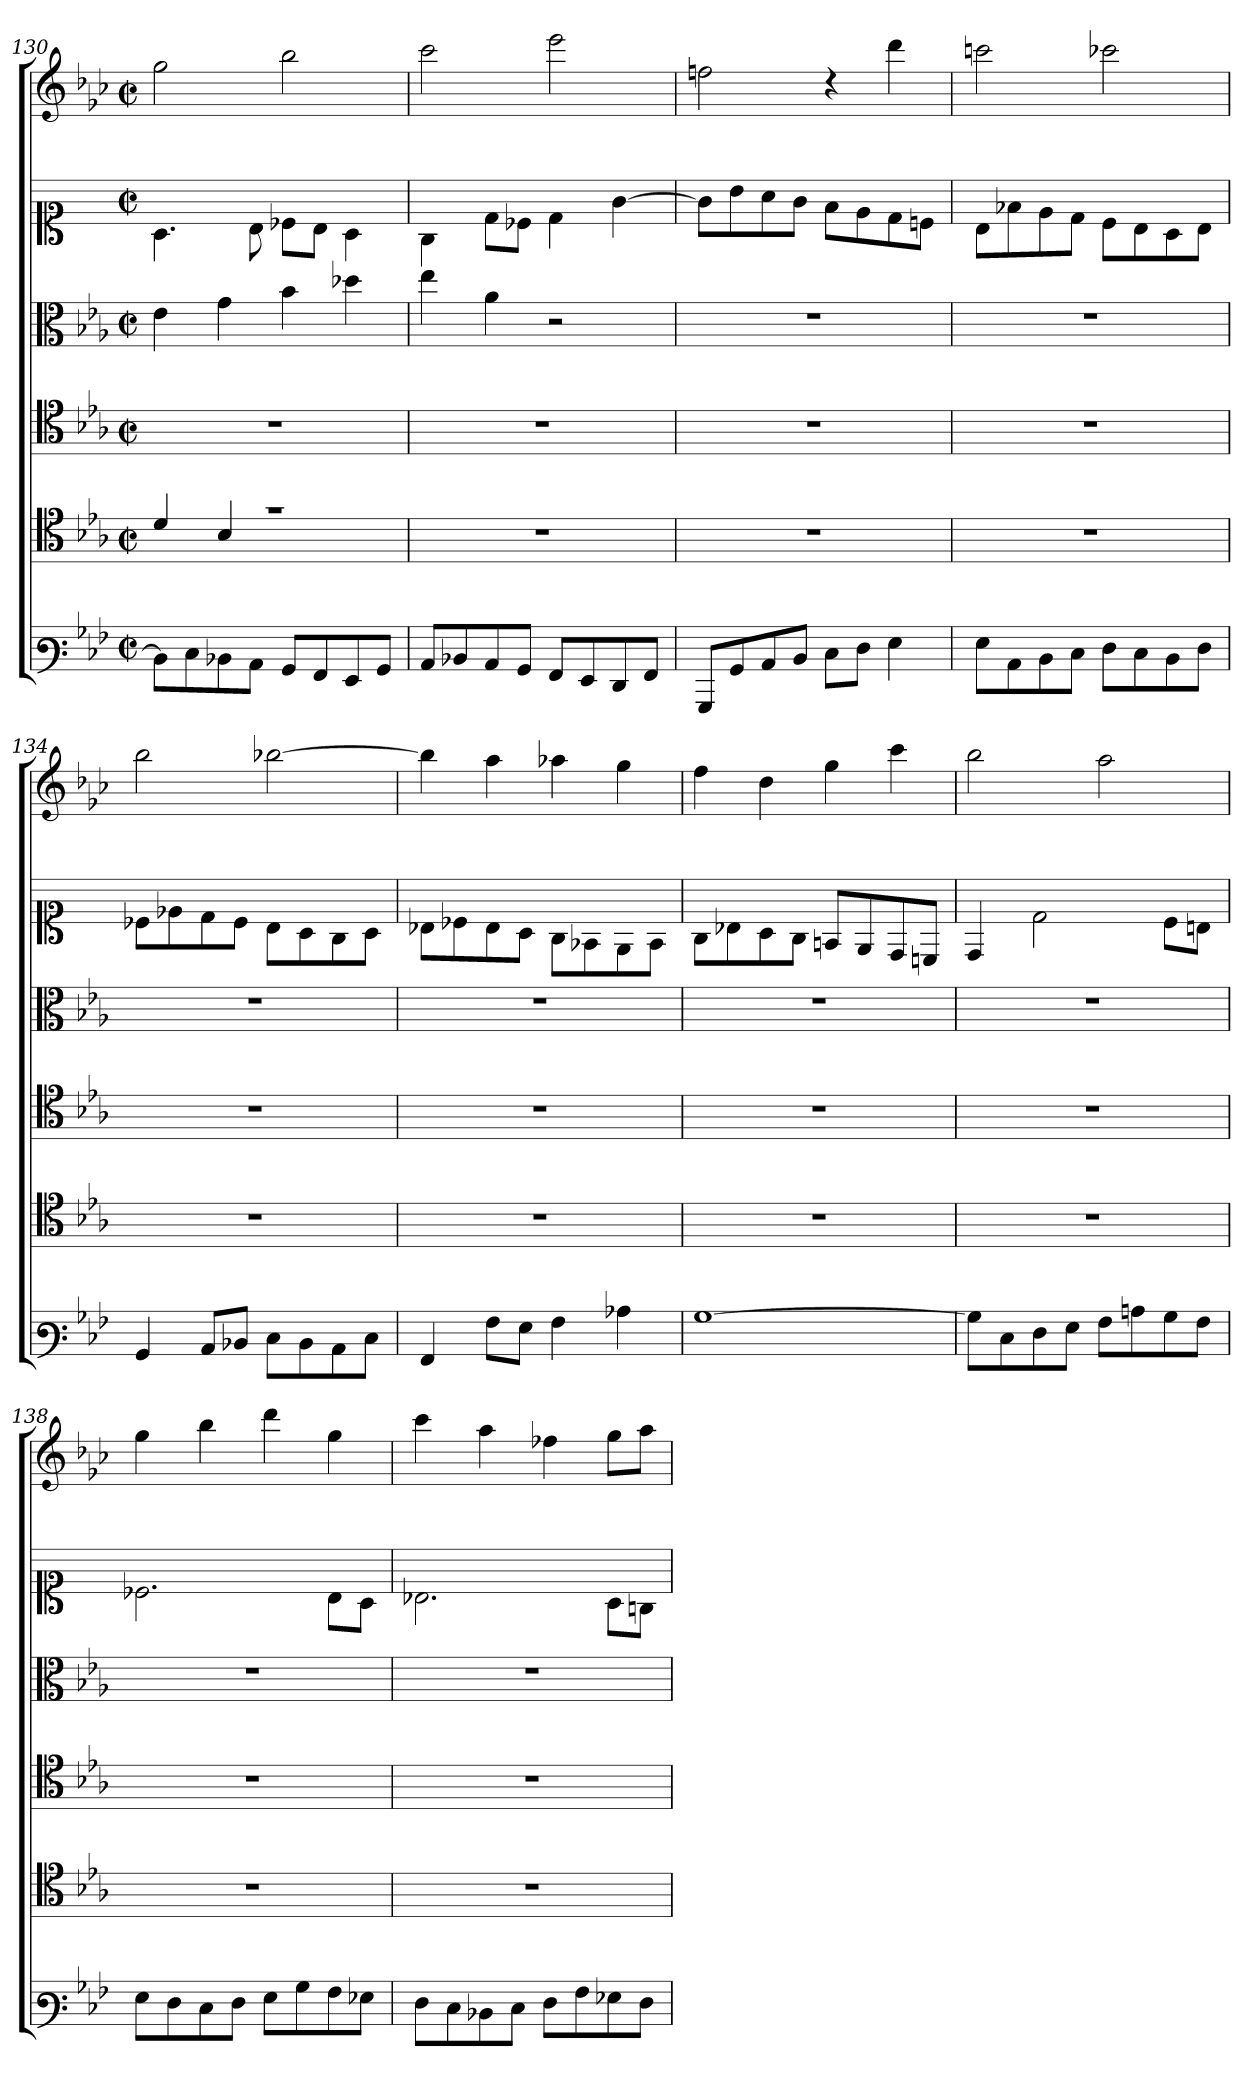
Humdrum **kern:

**kern	**kern	**kern	**kern	**kern	**kern
*part6	*part5	*part4	*part3	*part2	*part1
*staff6	*staff5	*staff4	*staff3	*staff2	*staff1
*clefF3	*clefC4	*clefC4	*clefC3	*clefC1	*clefG3
*k[b-e-a-]	*k[b-e-a-]	*k[b-e-a-]	*k[b-e-a-]	*	*k[b-e-a-]
*M2/2	*M2/2	*M2/2	*M2/2	*M2/2	*M2/2
*met(c|)	*met(c|)	*met(c|)	*met(c|)	*met(c|)	*met(c|)
=130	=130	=130	=130	=130	=130
*	*^	*	*	*	*
8D-\L]	4d/	1rg	1r	4e-\	4.A\	2ee-\
8E-\	.	.	.	.	.	.
8D-X\	4B-/	.	.	4g\	.	.
8C\J	.	.	.	.	8B\	.
8BB-/L	2ryy	.	.	4b-\	8c-X\L	2gg\
8AA-/	.	.	.	.	8B\J	.
8GG/	.	.	.	4dd-X\	4A\	.
8BB-/J	.	.	.	.	.	.
*	*v	*v	*	*	*	*
=131	=131	=131	=131	=131	=131
8C/L	1r	1r	4ee-\	4G\	2aa-\
8D-X/	.	.	.	.	.
8C/	.	.	4a-\	8d\L	.
8BB-/J	.	.	.	8c-X\J	.
8AA-/L	.	.	2rd	4d\	2ccc\
8GG/	.	.	.	.	.
8FF/	.	.	.	[>4g\	.
8AA-/J	.	.	.	.	.
=132	=132	=132	=132	=132	=132
8BBB-/L	1r	1r	1r	8g\L]	2ddn\
8BB-/	.	.	.	8b\	.
8C/	.	.	.	8a\	.
8D/J	.	.	.	8g\J	.
8E-\L	.	.	.	8f\L	4rb
8F\J	.	.	.	8e\	.
4G\	.	.	.	8d\	4bb-\
.	.	.	.	8cn\J	.
!!LO:LB:g=z
=133	=133	=133	=133	=133	=133
8G\L	1r	1r	1r	8B\L	2aan\
8C\	.	.	.	8f-X\	.
8D\	.	.	.	8e\	.
8E-\J	.	.	.	8d\J	.
8F\L	.	.	.	8c\L	2aa-X\
8E-\	.	.	.	8B\	.
8D\	.	.	.	8A\	.
8F\J	.	.	.	8B\J	.
=134	=134	=134	=134	=134	=134
4BB-/	1r	1r	1r	8c-X\L	2gg\
.	.	.	.	8e-X\	.
8C/L	.	.	.	8d\	.
8D-X/J	.	.	.	8c-\J	.
8E-\L	.	.	.	8B\L	[2gg-X\
8D-\	.	.	.	8A\	.
8C\	.	.	.	8G\	.
8E-\J	.	.	.	8A\J	.
=135	=135	=135	=135	=135	=135
4AA-/	1r	1r	1r	8B-X\L	4gg-\]
.	.	.	.	8c-X\	.
8A-\L	.	.	.	8B-\	4ff\
8G\J	.	.	.	8A\J	.
4A-\	.	.	.	8G\L	4ff-X\
.	.	.	.	8F-X\	.
4c-X\	.	.	.	8E\	4ee-\
.	.	.	.	8F-\J	.
=136	=136	=136	=136	=136	=136
[>1B-	1r	1r	1r	8G\L	4dd\
.	.	.	.	8B-X\	.
.	.	.	.	8A\	4b-\
.	.	.	.	8G\J	.
.	.	.	.	8Fn/L	4ee-\
.	.	.	.	8E/	.
.	.	.	.	8D/	4aa-\
.	.	.	.	8Cn/J	.
=137	=137	=137	=137	=137	=137
8B-\L]	1r	1r	1r	4D/	2gg\
8E-\	.	.	.	.	.
8F\	.	.	.	2d\	.
8G\J	.	.	.	.	.
8A-\L	.	.	.	.	2ff\
8cn\	.	.	.	.	.
8B-\	.	.	.	8c\L	.
8A-\J	.	.	.	8Bn\J	.
!!LO:LB:g=z
=138	=138	=138	=138	=138	=138
8G\L	1r	1r	1r	2.c-X\	4ee-\
8F\	.	.	.	.	.
8E-\	.	.	.	.	4gg\
8F\J	.	.	.	.	.
8G\L	.	.	.	.	4bb-\
8B-\	.	.	.	.	.
8A-\	.	.	.	8B\L	4ee-\
8G-X\J	.	.	.	8A\J	.
=139	=139	=139	=139	=139	=139
8F\L	1r	1r	1r	2.B-X\	4aa-\
8E-\	.	.	.	.	.
8D-X\	.	.	.	.	4ff\
8E-\J	.	.	.	.	.
8F\L	.	.	.	.	4dd-X\
8A-\	.	.	.	.	.
8G-X\	.	.	.	8A\L	8ee-\L
8F\J	.	.	.	8Gn\J	8ff\J
=	=	=	=	=	=
*-	*-	*-	*-	*-	*-
